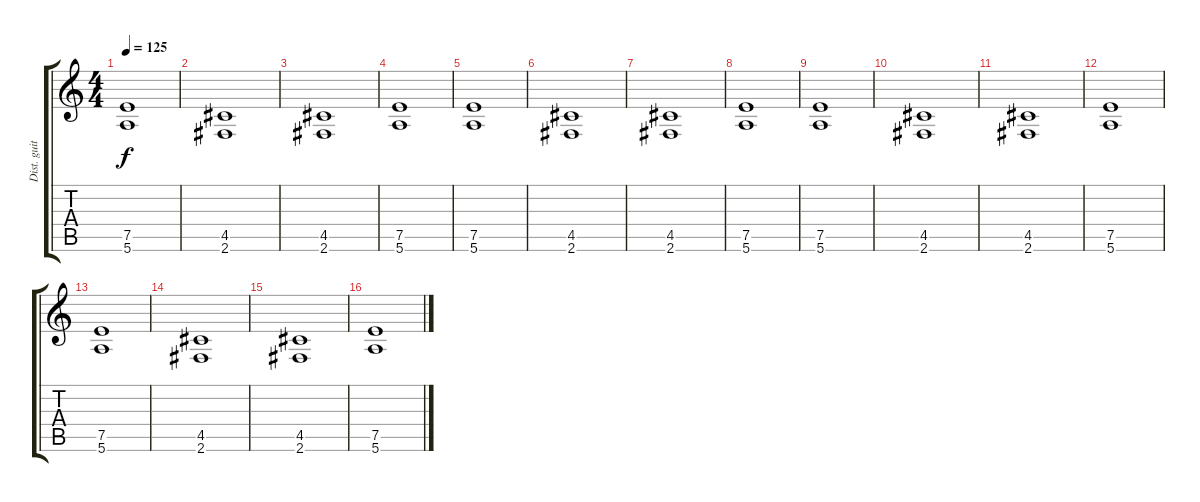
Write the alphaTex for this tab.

\track ("Dist. guitar 1" "Dist. guit") {instrument overdrivenguitar}
\staff {score tabs}
\tuning (E4 B3 G3 D3 A2 E2) {hide}
\ts (4 4)
\tempo 125
\clef g2
\ks c
(7.5 5.6).1{dy f} |
(4.5 2.6).1 |
(4.5 2.6).1 |
(7.5 5.6).1 |
(7.5 5.6).1 |
(4.5 2.6).1 |
(4.5 2.6).1 |
(7.5 5.6).1 |
(7.5 5.6).1 |
(4.5 2.6).1 |
(4.5 2.6).1 |
(7.5 5.6).1 |
(7.5 5.6).1 |
(4.5 2.6).1 |
(4.5 2.6).1 |
(7.5 5.6).1
